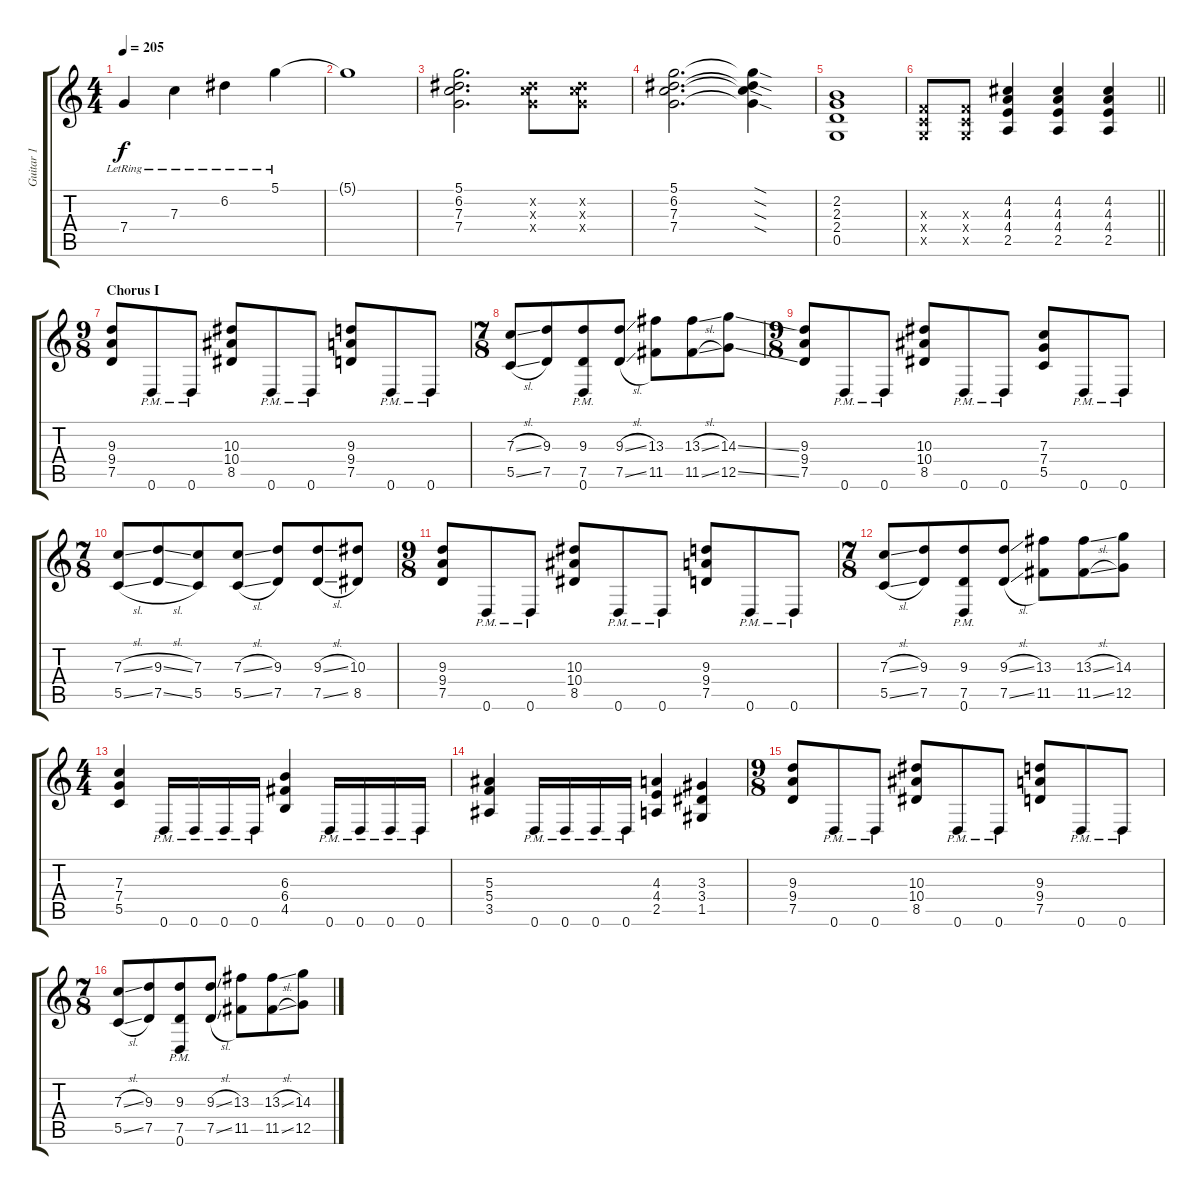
\track ("Guitar 1" "Guitar 1") {instrument distortionguitar}
\staff {score tabs}
\tuning (D4 A3 F3 C3 G2 D2) {hide}
\ts (4 4)
\tempo 205
\clef g2
\ks c
7.4{lr}.4{dy f} 7.3{lr}.4 6.2{lr}.4 5.1{lr}.4 |
5.1{t}.1 |
(5.1 6.2 7.3 7.4).2{d} (6.2{x} 7.3{x} 7.4{x}).8 (6.2{x} 7.3{x} 7.4{x}).8 |
(5.1 6.2 7.3 7.4).2{d} (5.1{sod t} 6.2{sod t} 7.3{sod t} 7.4{sod t}).4 |
(2.2 2.3 2.4 0.5).1 |
\barLineRight lightlight
(0.3{x} 0.4{x} 0.5{x}).8 (0.3{x} 0.4{x} 0.5{x}).8 (4.2 4.3 4.4 2.5).4 (4.2 4.3 4.4 2.5).4 (4.2 4.3 4.4 2.5).4 |
\ts (9 8)
\section ("" "Chorus I")
(9.3 9.4 7.5).8 0.6{pm}.8 0.6{pm}.8 (10.3 10.4 8.5).8 0.6{pm}.8 0.6{pm}.8 (9.3 9.4 7.5).8 0.6{pm}.8 0.6{pm}.8 |
\ts (7 8)
(7.3{sl} 5.5{sl}).8 (9.3 7.5).8 (9.3 7.5 0.6{pm}).8 (9.3{sl} 7.5{sl}).8 (13.3 11.5).8 (13.3{sl} 11.5{sl}).8 (14.3{ss} 12.5{ss}).8 |
\ts (9 8)
(9.3 9.4 7.5).8 0.6{pm}.8 0.6{pm}.8 (10.3 10.4 8.5).8 0.6{pm}.8 0.6{pm}.8 (7.3 7.4 5.5).8 0.6{pm}.8 0.6{pm}.8 |
\ts (7 8)
(7.3{sl} 5.5{sl}).8 (9.3{sl} 7.5{sl}).8 (7.3 5.5).8 (7.3{sl} 5.5{sl}).8 (9.3 7.5).8 (9.3{sl} 7.5{sl}).8 (10.3 8.5).8 |
\ts (9 8)
(9.3 9.4 7.5).8 0.6{pm}.8 0.6{pm}.8 (10.3 10.4 8.5).8 0.6{pm}.8 0.6{pm}.8 (9.3 9.4 7.5).8 0.6{pm}.8 0.6{pm}.8 |
\ts (7 8)
(7.3{sl} 5.5{sl}).8 (9.3 7.5).8 (9.3 7.5 0.6{pm}).8 (9.3{sl} 7.5{sl}).8 (13.3 11.5).8 (13.3{sl} 11.5{sl}).8 (14.3 12.5).8 |
\ts (4 4)
(7.3 7.4 5.5).4 0.6{pm}.16 0.6{pm}.16 0.6{pm}.16 0.6{pm}.16 (6.3 6.4 4.5).4 0.6{pm}.16 0.6{pm}.16 0.6{pm}.16 0.6{pm}.16 |
(5.3 5.4 3.5).4 0.6{pm}.16 0.6{pm}.16 0.6{pm}.16 0.6{pm}.16 (4.3 4.4 2.5).4 (3.3 3.4 1.5).4 |
\ts (9 8)
(9.3 9.4 7.5).8 0.6{pm}.8 0.6{pm}.8 (10.3 10.4 8.5).8 0.6{pm}.8 0.6{pm}.8 (9.3 9.4 7.5).8 0.6{pm}.8 0.6{pm}.8 |
\ts (7 8)
(7.3{sl} 5.5{sl}).8 (9.3 7.5).8 (9.3 7.5 0.6{pm}).8 (9.3{sl} 7.5{sl}).8 (13.3 11.5).8 (13.3{sl} 11.5{sl}).8 (14.3{ss} 12.5{ss}).8
